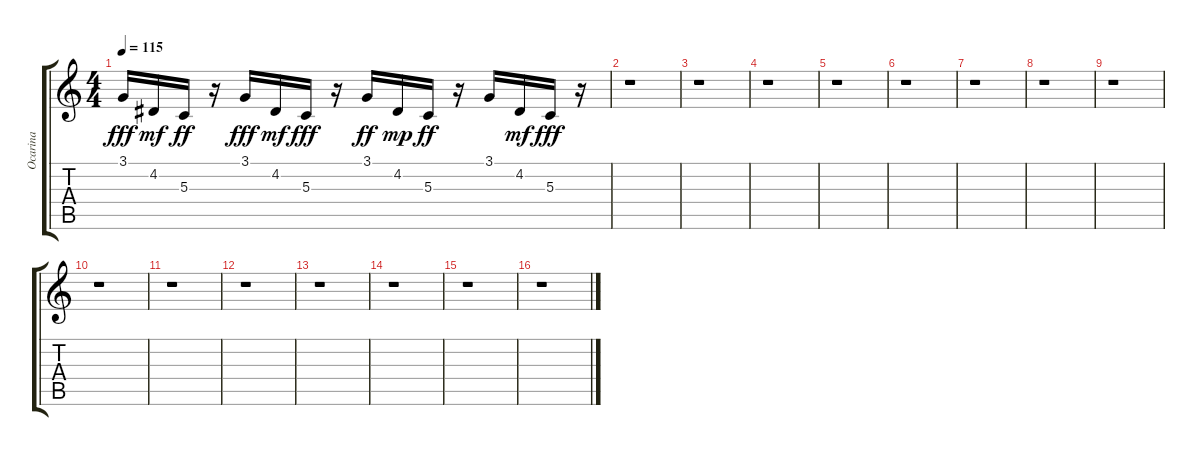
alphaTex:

\track ("Ocarina" "Ocarina") {instrument ocarina}
\staff {score tabs}
\tuning (E4 B3 G3 D3 A2 E2) {hide}
\ts (4 4)
\tempo 115
\clef g2
\ks c
3.1.16{dy fff} 4.2.16{dy mf} 5.3.16{dy ff} r.16 3.1.16{dy fff} 4.2.16{dy mf} 5.3.16{dy fff} r.16 3.1.16{dy ff} 4.2.16{dy mp} 5.3.16{dy ff} r.16 3.1.16 4.2.16{dy mf} 5.3.16{dy fff} r.16 |
r.1 |
r.1 |
r.1 |
r.1 |
r.1 |
r.1 |
r.1 |
r.1 |
r.1 |
r.1 |
r.1 |
r.1 |
r.1 |
r.1 |
r.1
